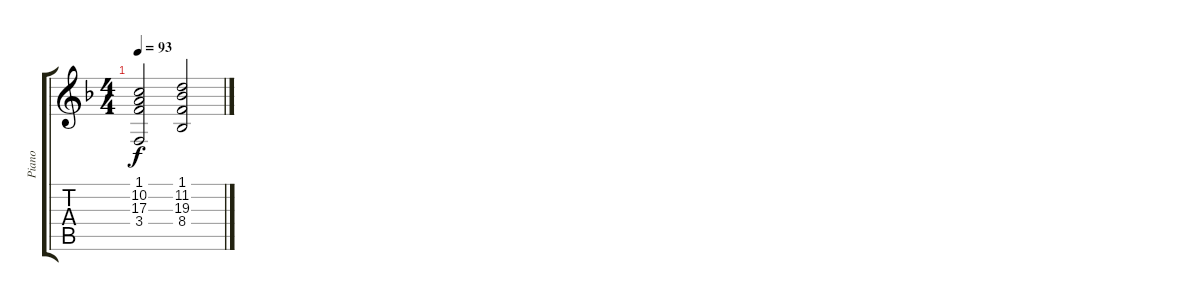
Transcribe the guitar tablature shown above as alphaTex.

\track ("Piano" "Piano") {instrument acousticgrandpiano}
\staff {score tabs}
\tuning (E4 B3 G3 D3 A2 E2) {hide}
\ts (4 4)
\tempo 93
\clef g2
\ks f
(1.1 10.2 17.3 3.4).2{dy f} (1.1 11.2 19.3 8.4).2
